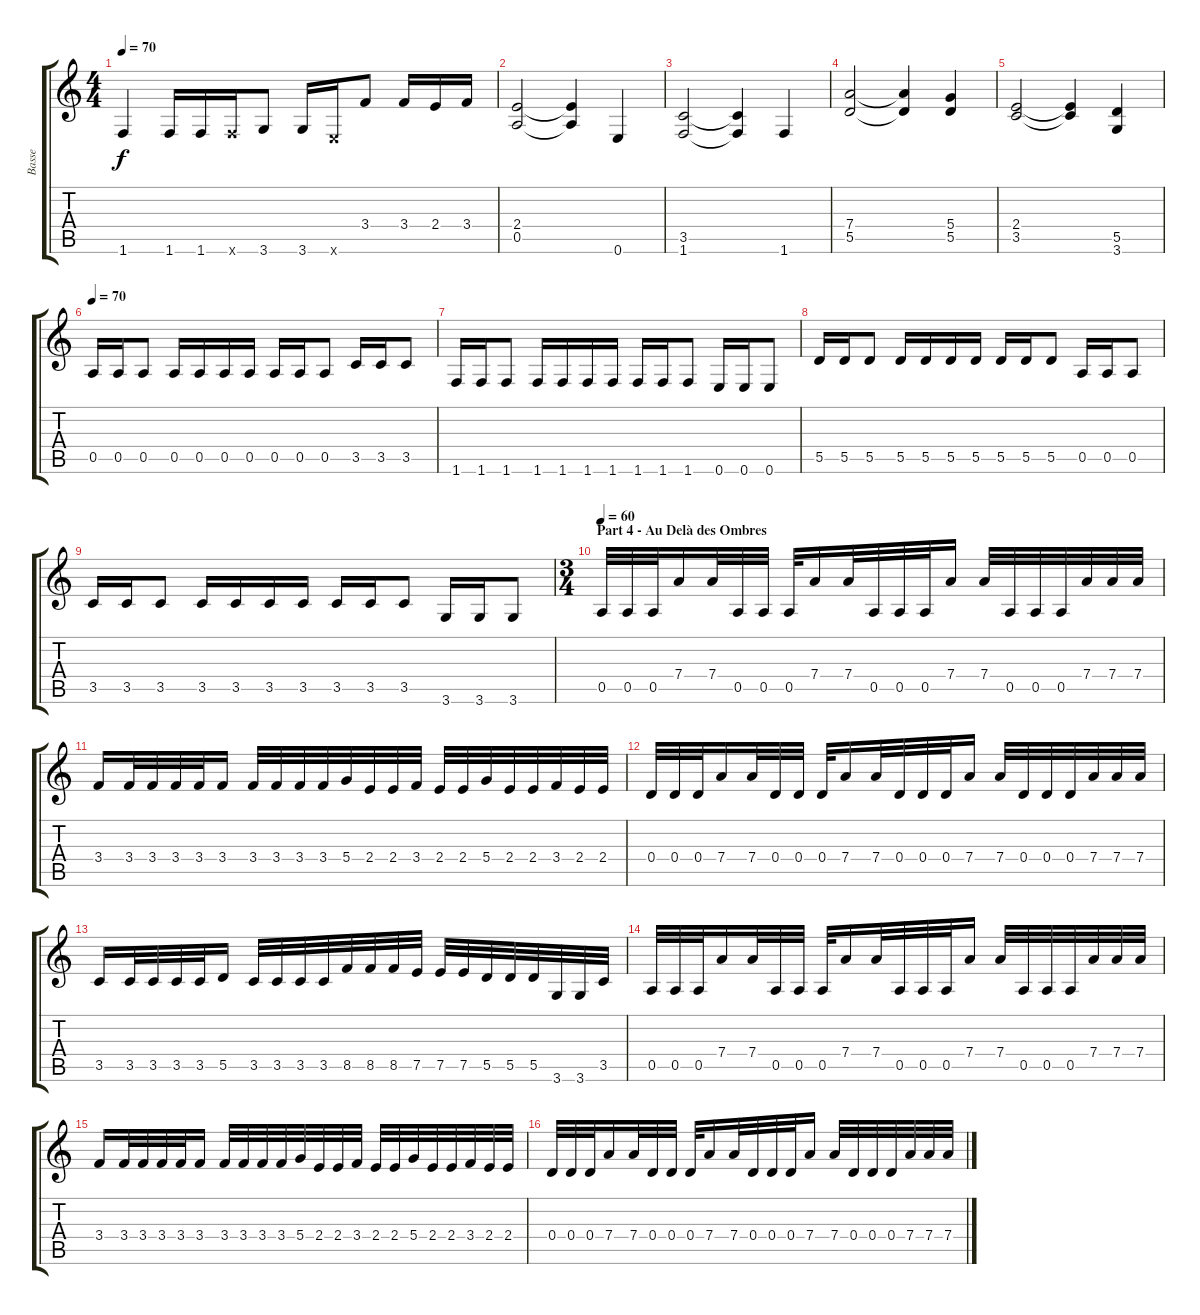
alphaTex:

\track ("Basse" "Basse") {instrument electricbasspick}
\staff {score tabs}
\tuning (E4 B3 G3 D3 A2 E2) {hide}
\ts (4 4)
\tempo 70
\clef g2
\ks c
1.6.4{dy f} 1.6.16 1.6.16 1.6{x}.16 3.6.8 3.6.16 0.6{x}.16 3.4.8 3.4.16 2.4.16 3.4.16 |
(2.4 0.5).2 (2.4{t} 0.5{t}).4 0.6.4 |
(3.5 1.6).2 (3.5{t} 1.6{t}).4 1.6.4 |
(7.4 5.5).2 (7.4{t} 5.5{t}).4 (5.4 5.5).4 |
(2.4 3.5).2 (2.4{t} 3.5{t}).4 (5.5 3.6).4 |
\tempo 70
0.5.16 0.5.16 0.5.8 0.5.16 0.5.16 0.5.16 0.5.16 0.5.16 0.5.16 0.5.8 3.5.16 3.5.16 3.5.8 |
1.6.16 1.6.16 1.6.8 1.6.16 1.6.16 1.6.16 1.6.16 1.6.16 1.6.16 1.6.8 0.6.16 0.6.16 0.6.8 |
5.5.16 5.5.16 5.5.8 5.5.16 5.5.16 5.5.16 5.5.16 5.5.16 5.5.16 5.5.8 0.5.16 0.5.16 0.5.8 |
3.5.16 3.5.16 3.5.8 3.5.16 3.5.16 3.5.16 3.5.16 3.5.16 3.5.16 3.5.8 3.6.16 3.6.16 3.6.8 |
\ts (3 4)
\section ("" "Part 4 - Au Delà des Ombres")
\tempo 60
0.5.32 0.5.32 0.5.32 7.4.16 7.4.32 0.5.32 0.5.32 0.5.32 7.4.16 7.4.32 0.5.32 0.5.32 0.5.32 7.4.16 7.4.32 0.5.32 0.5.32 0.5.32 7.4.32 7.4.32 7.4.32 |
3.4.16 3.4.32 3.4.32 3.4.32 3.4.32 3.4.16 3.4.32 3.4.32 3.4.32 3.4.32 5.4.32 2.4.32 2.4.32 3.4.32 2.4.32 2.4.32 5.4.32 2.4.32 2.4.32 3.4.32 2.4.32 2.4.32 |
0.4.32 0.4.32 0.4.32 7.4.16 7.4.32 0.4.32 0.4.32 0.4.32 7.4.16 7.4.32 0.4.32 0.4.32 0.4.32 7.4.16 7.4.32 0.4.32 0.4.32 0.4.32 7.4.32 7.4.32 7.4.32 |
3.5.16 3.5.32 3.5.32 3.5.32 3.5.32 5.5.16 3.5.32 3.5.32 3.5.32 3.5.32 8.5.32 8.5.32 8.5.32 7.5.32 7.5.32 7.5.32 5.5.32 5.5.32 5.5.32 3.6.32 3.6.32 3.5.32 |
0.5.32 0.5.32 0.5.32 7.4.16 7.4.32 0.5.32 0.5.32 0.5.32 7.4.16 7.4.32 0.5.32 0.5.32 0.5.32 7.4.16 7.4.32 0.5.32 0.5.32 0.5.32 7.4.32 7.4.32 7.4.32 |
3.4.16 3.4.32 3.4.32 3.4.32 3.4.32 3.4.16 3.4.32 3.4.32 3.4.32 3.4.32 5.4.32 2.4.32 2.4.32 3.4.32 2.4.32 2.4.32 5.4.32 2.4.32 2.4.32 3.4.32 2.4.32 2.4.32 |
0.4.32 0.4.32 0.4.32 7.4.16 7.4.32 0.4.32 0.4.32 0.4.32 7.4.16 7.4.32 0.4.32 0.4.32 0.4.32 7.4.16 7.4.32 0.4.32 0.4.32 0.4.32 7.4.32 7.4.32 7.4.32
